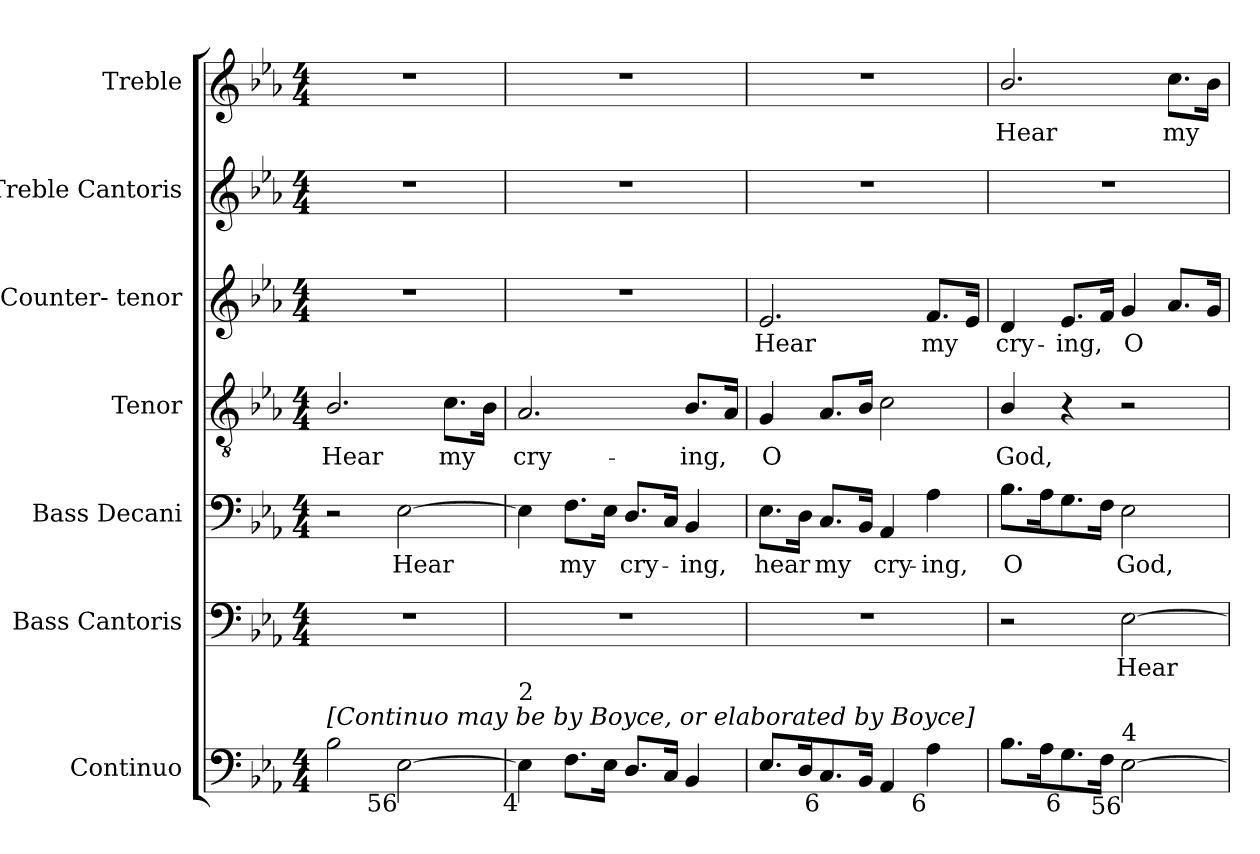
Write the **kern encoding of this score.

**kern	**kern	**text	**kern	**text	**kern	**text	**kern	**text	**kern	**kern	**text
*part7	*part6	*part6	*part5	*part5	*part4	*part4	*part3	*part3	*part2	*part1	*part1
*staff7	*staff6	*staff6	*staff5	*staff5	*staff4	*staff4	*staff3	*staff3	*staff2	*staff1	*staff1
*I"Continuo	*I"Bass Cantoris	*	*I"Bass Decani	*	*I"Tenor	*	*I"Counter- tenor	*	*I"Treble Cantoris	*I"Treble	*
*I'Cont.	*I'B.	*	*I'B.	*	*I'T.	*	*	*	*I'S.	*	*
!!LO:PB:g=z
*clefF4	*clefF4	*	*clefF4	*	*clefGv2	*	*clefG2	*	*clefG2	*clefG2	*
*	*	*	*	*	*ITrd7c12	*	*	*	*	*	*
*k[b-e-a-]	*k[b-e-a-]	*	*k[b-e-a-]	*	*k[b-e-a-]	*	*k[b-e-a-]	*	*k[b-e-a-]	*k[b-e-a-]	*
*E-:	*E-:	*	*E-:	*	*E-:	*	*E-:	*	*E-:	*E-:	*
*M4/4	*M4/4	*	*M4/4	*	*M4/4	*	*M4/4	*	*M4/4	*M4/4	*
=1	=1	=1	=1	=1	=1	=1	=1	=1	=1	=1	=1
!LO:TX:a:t=[Continuo may be by Boyce, or elaborated by Boyce]	!	!	!	!	!	!	!	!	!	!	!
!	!	!	!	!	!	!LO:LY:b:color=#000000	!	!	!	!	!
2B-i\	1r	.	2r	.	2.BB-i/	Hear	1r	.	1r	1r	.
!LO:TX:b:rj:t=56	!	!	!	!	!	!	!	!	!	!	!
!	!	!	!	!LO:LY:b:color=#000000	!	!	!	!	!	!	!
[2E-i\	.	.	[2E-i\	Hear	.	.	.	.	.	.	.
!	!	!	!	!	!	!LO:LY:b:color=#000000	!	!	!	!	!
.	.	.	.	.	8.Ci\L	my	.	.	.	.	.
.	.	.	.	.	16BB-i\Jk	.	.	.	.	.	.
=2	=2	=2	=2	=2	=2	=2	=2	=2	=2	=2	=2
!LO:TX:b:rj:t=4	!	!	!	!	!	!	!	!	!	!	!
!LO:TX:t=2	!	!	!	!	!	!	!	!	!	!	!
!	!	!	!	!	!	!LO:LY:b:color=#000000	!	!	!	!	!
4E-i\]	1r	.	4E-i\]	.	2.AA-i/	cry-	1r	.	1r	1r	.
!	!	!	!	!LO:LY:b:color=#000000	!	!	!	!	!	!	!
8.Fi\L	.	.	8.Fi\L	my	.	.	.	.	.	.	.
16E-i\Jk	.	.	16E-i\Jk	.	.	.	.	.	.	.	.
!	!	!	!	!LO:LY:b:color=#000000	!	!	!	!	!	!	!
8.Di/L	.	.	8.Di/L	cry-	.	.	.	.	.	.	.
16Ci/Jk	.	.	16Ci/Jk	.	.	.	.	.	.	.	.
!	!	!	!	!LO:LY:b:color=#000000	!	!	!	!	!	!	!
!	!	!	!	!	!	!LO:LY:b:color=#000000	!	!	!	!	!
4BB-i/	.	.	4BB-i/	-ing,	8.BB-i/L	-ing,	.	.	.	.	.
.	.	.	.	.	16AA-i/Jk	.	.	.	.	.	.
=3	=3	=3	=3	=3	=3	=3	=3	=3	=3	=3	=3
!	!	!	!	!LO:LY:b:color=#000000	!	!	!	!	!	!	!
!	!	!	!	!	!	!LO:LY:b:color=#000000	!	!	!	!	!
!	!	!	!	!	!	!	!	!LO:LY:b:color=#000000	!	!	!
8.E-i/L	1r	.	8.E-i\L	hear	4GGi/	O	2.e-i/	Hear	1r	1r	.
16Di/k	.	.	16Di\Jk	.	.	.	.	.	.	.	.
!LO:TX:b:rj:t=6	!	!	!	!	!	!	!	!	!	!	!
!	!	!	!	!LO:LY:b:color=#000000	!	!	!	!	!	!	!
8.Ci/	.	.	8.Ci/L	my	8.AA-i/L	.	.	.	.	.	.
16BB-i/Jk	.	.	16BB-i/Jk	.	16BB-i/Jk	.	.	.	.	.	.
!	!	!	!	!LO:LY:b:color=#000000	!	!	!	!	!	!	!
4AA-i/	.	.	4AA-i/	cry-	2Ci\	.	.	.	.	.	.
!	!	!	!	!LO:LY:b:color=#000000	!	!	!	!	!	!	!
!LO:TX:b:rj:t=6	!	!	!	!	!	!	!	!	!	!	!
!	!	!	!	!	!	!	!	!LO:LY:b:color=#000000	!	!	!
4A-i\	.	.	4A-i\	-ing,	.	.	8.fi/L	my	.	.	.
.	.	.	.	.	.	.	16e-i/Jk	.	.	.	.
!!LO:LB:g=z
=4	=4	=4	=4	=4	=4	=4	=4	=4	=4	=4	=4
!	!	!	!	!LO:LY:b:color=#000000	!	!	!	!	!	!	!
!	!	!	!	!	!	!LO:LY:b:color=#000000	!	!	!	!	!
!	!	!	!	!	!	!	!	!LO:LY:b:color=#000000	!	!	!
!	!	!	!	!	!	!	!	!	!	!	!LO:LY:b:color=#000000
8.B-i\L	2r	.	8.B-i\L	O	4BB-i/	God,	4di/	cry-	1r	2.b-i/	Hear
16A-i\k	.	.	16A-i\k	.	.	.	.	.	.	.	.
!LO:TX:b:rj:t=6	!	!	!	!	!	!	!	!	!	!	!
!	!	!	!	!	!	!	!	!LO:LY:b:color=#000000	!	!	!
8.Gi\	.	.	8.Gi\	.	4r	.	8.e-i/L	-ing,	.	.	.
16Fi\Jk	.	.	16Fi\Jk	.	.	.	16fi/Jk	.	.	.	.
!	!	!LO:LY:b:color=#000000	!	!	!	!	!	!	!	!	!
!	!	!	!	!LO:LY:b:color=#000000	!	!	!	!	!	!	!
!LO:TX:b:rj:t=56	!	!	!	!	!	!	!	!	!	!	!
!LO:TX:t=4	!	!	!	!	!	!	!	!	!	!	!
!	!	!	!	!	!	!	!	!LO:LY:b:color=#000000	!	!	!
[2E-i\	[2E-i\	Hear	2E-i\	God,	2r	.	4gi/	O	.	.	.
!	!	!	!	!	!	!	!	!	!	!	!LO:LY:b:color=#000000
.	.	.	.	.	.	.	8.a-i/L	.	.	8.cci\L	my
.	.	.	.	.	.	.	16gi/Jk	.	.	16b-i\Jk	.
=	=	=	=	=	=	=	=	=	=	=	=
*-	*-	*-	*-	*-	*-	*-	*-	*-	*-	*-	*-
